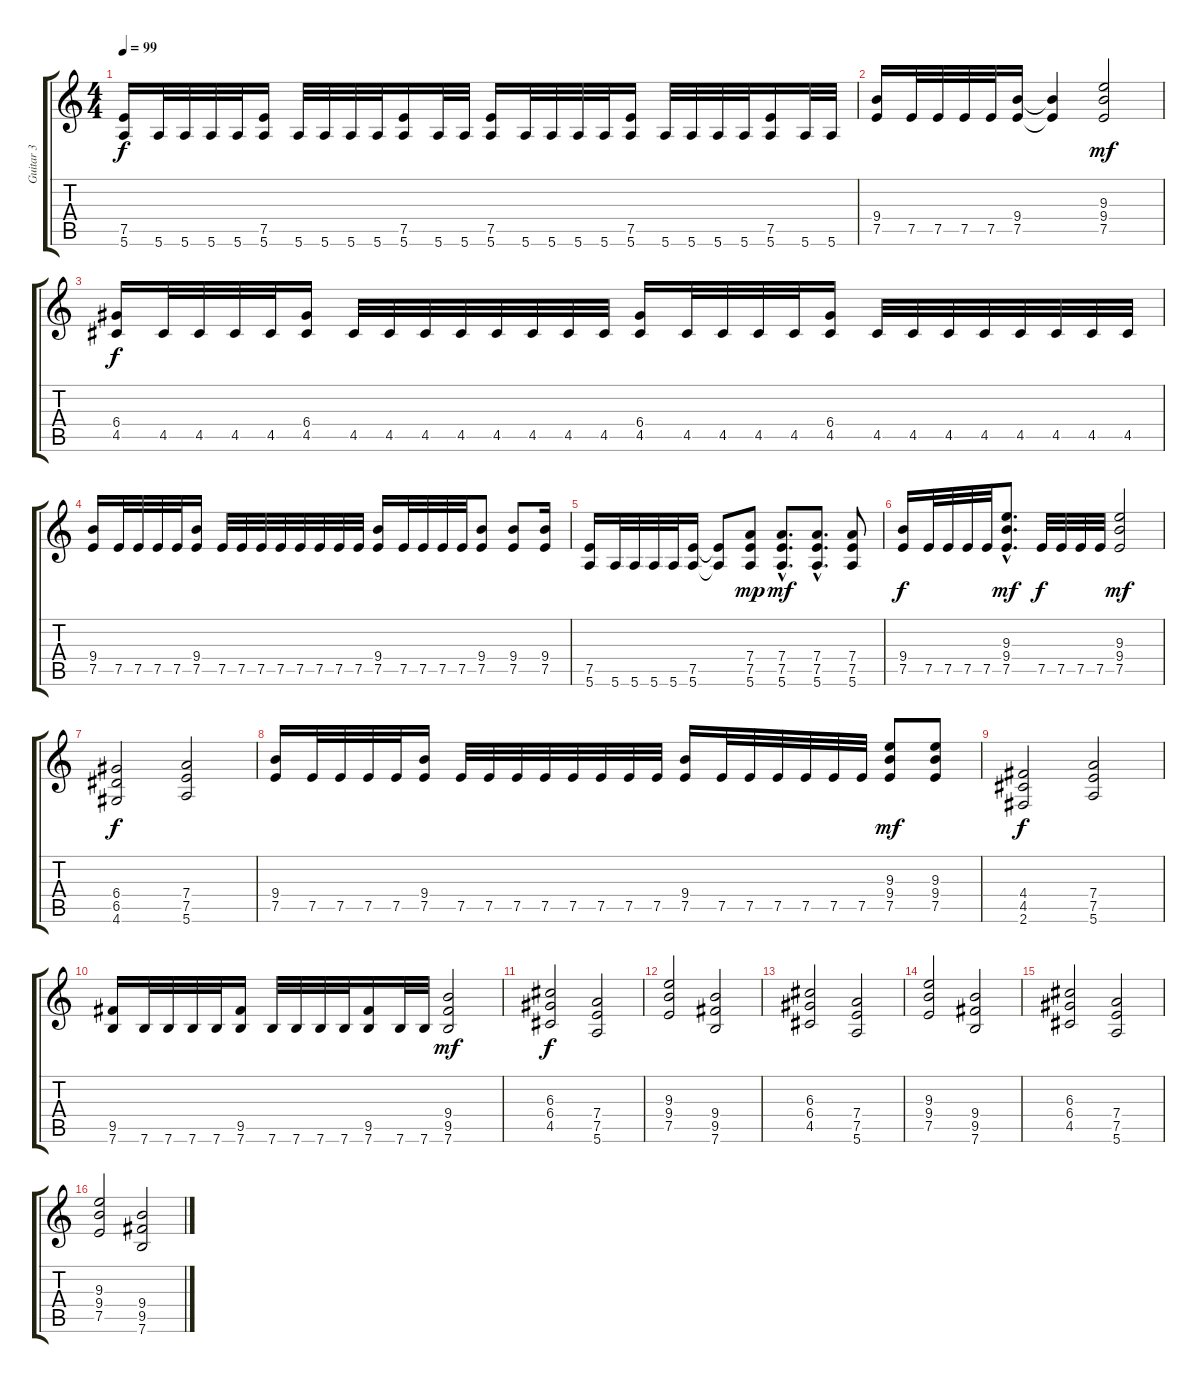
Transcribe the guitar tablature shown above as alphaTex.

\track ("Guitar 3" "Guitar 3") {instrument distortionguitar}
\staff {score tabs}
\tuning (E4 B3 G3 D3 A2 E2) {hide}
\ts (4 4)
\tempo 99
\clef g2
\ks c
(7.5 5.6).16{dy f} 5.6.32 5.6.32 5.6.32 5.6.32 (7.5 5.6).16 5.6.32 5.6.32 5.6.32 5.6.32 (7.5 5.6).16 5.6.32 5.6.32 (7.5 5.6).16 5.6.32 5.6.32 5.6.32 5.6.32 (7.5 5.6).16 5.6.32 5.6.32 5.6.32 5.6.32 (7.5 5.6).16 5.6.32 5.6.32 |
(9.4 7.5).16 7.5.32 7.5.32 7.5.32 7.5.32 (9.4 7.5).16 (9.4{t} 7.5{t}).4 (9.3 9.4 7.5).2{dy mf} |
(6.4 4.5).16{dy f} 4.5.32 4.5.32 4.5.32 4.5.32 (6.4 4.5).16 4.5.32 4.5.32 4.5.32 4.5.32 4.5.32 4.5.32 4.5.32 4.5.32 (6.4 4.5).16 4.5.32 4.5.32 4.5.32 4.5.32 (6.4 4.5).16 4.5.32 4.5.32 4.5.32 4.5.32 4.5.32 4.5.32 4.5.32 4.5.32 |
(9.4 7.5).16 7.5.32 7.5.32 7.5.32 7.5.32 (9.4 7.5).16 7.5.32 7.5.32 7.5.32 7.5.32 7.5.32 7.5.32 7.5.32 7.5.32 (9.4 7.5).16 7.5.32 7.5.32 7.5.32 7.5.32 (9.4 7.5).8 (9.4 7.5).8 (9.4 7.5).16 |
(7.5 5.6).16 5.6.32 5.6.32 5.6.32 5.6.32 (7.5 5.6).16 (7.5{t} 5.6{t}).8 (7.4 7.5 5.6).8{dy mp} (7.4{hac} 7.5{hac} 5.6{hac}).8{d dy mf} (7.4{hac} 7.5{hac} 5.6{hac}).8{d} (7.4 7.5 5.6).8 |
(9.4 7.5).16{dy f} 7.5.32 7.5.32 7.5.32 7.5.32 (9.3{hac} 9.4{hac} 7.5{hac}).8{d dy mf} 7.5.32{dy f} 7.5.32 7.5.32 7.5.32 (9.3 9.4 7.5).2{dy mf} |
\section ("" "")
(6.4 6.5 4.6).2{dy f} (7.4 7.5 5.6).2 |
(9.4 7.5).16 7.5.32 7.5.32 7.5.32 7.5.32 (9.4 7.5).16 7.5.32 7.5.32 7.5.32 7.5.32 7.5.32 7.5.32 7.5.32 7.5.32 (9.4 7.5).16 7.5.32 7.5.32 7.5.32 7.5.32 7.5.32 7.5.32 (9.3 9.4 7.5).8{dy mf} (9.3 9.4 7.5).8 |
(4.4 4.5 2.6).2{dy f} (7.4 7.5 5.6).2 |
(9.5 7.6).16 7.6.32 7.6.32 7.6.32 7.6.32 (9.5 7.6).16 7.6.32 7.6.32 7.6.32 7.6.32 (9.5 7.6).16 7.6.32 7.6.32 (9.4 9.5 7.6).2{dy mf} |
\section ("" "")
(6.3 6.4 4.5).2{dy f} (7.4 7.5 5.6).2 |
(9.3 9.4 7.5).2 (9.4 9.5 7.6).2 |
(6.3 6.4 4.5).2 (7.4 7.5 5.6).2 |
(9.3 9.4 7.5).2 (9.4 9.5 7.6).2 |
(6.3 6.4 4.5).2 (7.4 7.5 5.6).2 |
(9.3 9.4 7.5).2 (9.4 9.5 7.6).2
